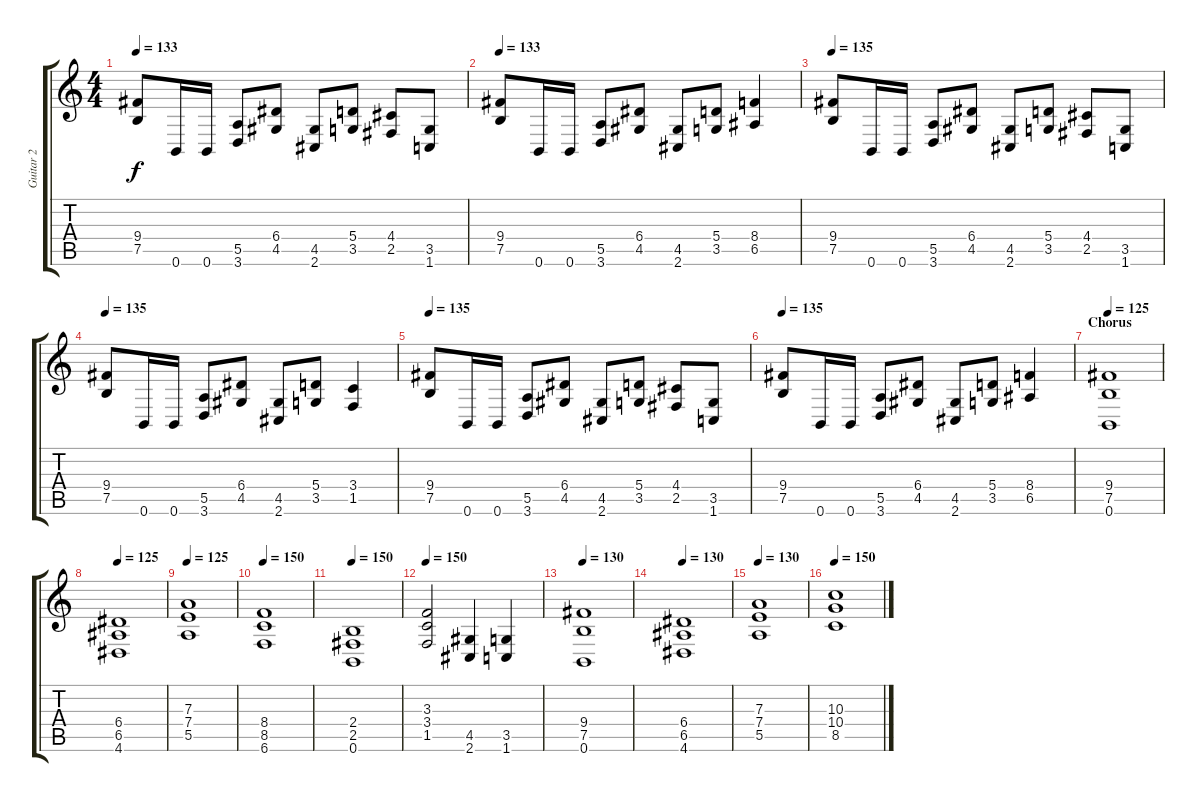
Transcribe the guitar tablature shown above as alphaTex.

\track ("Guitar 2" "Guitar 2") {instrument distortionguitar}
\staff {score tabs}
\tuning (B3 Gb3 D3 A2 E2 B1) {hide}
\ts (4 4)
\tempo 133
\clef g2
\ks c
(9.4 7.5).8{dy f} 0.6.16 0.6.16 (5.5 3.6).8 (6.4 4.5).8 (4.5 2.6).8 (5.4 3.5).8 (4.4 2.5).8 (3.5 1.6).8 |
\tempo 133
(9.4 7.5).8 0.6.16 0.6.16 (5.5 3.6).8 (6.4 4.5).8 (4.5 2.6).8 (5.4 3.5).8 (8.4 6.5).4 |
\tempo 135
(9.4 7.5).8 0.6.16 0.6.16 (5.5 3.6).8 (6.4 4.5).8 (4.5 2.6).8 (5.4 3.5).8 (4.4 2.5).8 (3.5 1.6).8 |
\tempo 135
(9.4 7.5).8 0.6.16 0.6.16 (5.5 3.6).8 (6.4 4.5).8 (4.5 2.6).8 (5.4 3.5).8 (3.4 1.5).4 |
\tempo 135
(9.4 7.5).8 0.6.16 0.6.16 (5.5 3.6).8 (6.4 4.5).8 (4.5 2.6).8 (5.4 3.5).8 (4.4 2.5).8 (3.5 1.6).8 |
\tempo 135
(9.4 7.5).8 0.6.16 0.6.16 (5.5 3.6).8 (6.4 4.5).8 (4.5 2.6).8 (5.4 3.5).8 (8.4 6.5).4 |
\section ("" "Chorus")
\tempo 125
(9.4 7.5 0.6).1{balance 8 instrument stringensemble1} |
\tempo 125
(6.4 6.5 4.6).1 |
\tempo 125
(7.3 7.4 5.5).1 |
\tempo 150
(8.4 8.5 6.6).1{balance 13 instrument distortionguitar} |
\tempo 150
(2.4 2.5 0.6).1 |
\tempo 150
(3.3 3.4 1.5).2 (4.5 2.6).4 (3.5 1.6).4 |
\tempo 130
(9.4 7.5 0.6).1{balance 8 instrument stringensemble1} |
\tempo 130
(6.4 6.5 4.6).1 |
\tempo 130
(7.3 7.4 5.5).1 |
\tempo 150
(10.3 10.4 8.5).1
